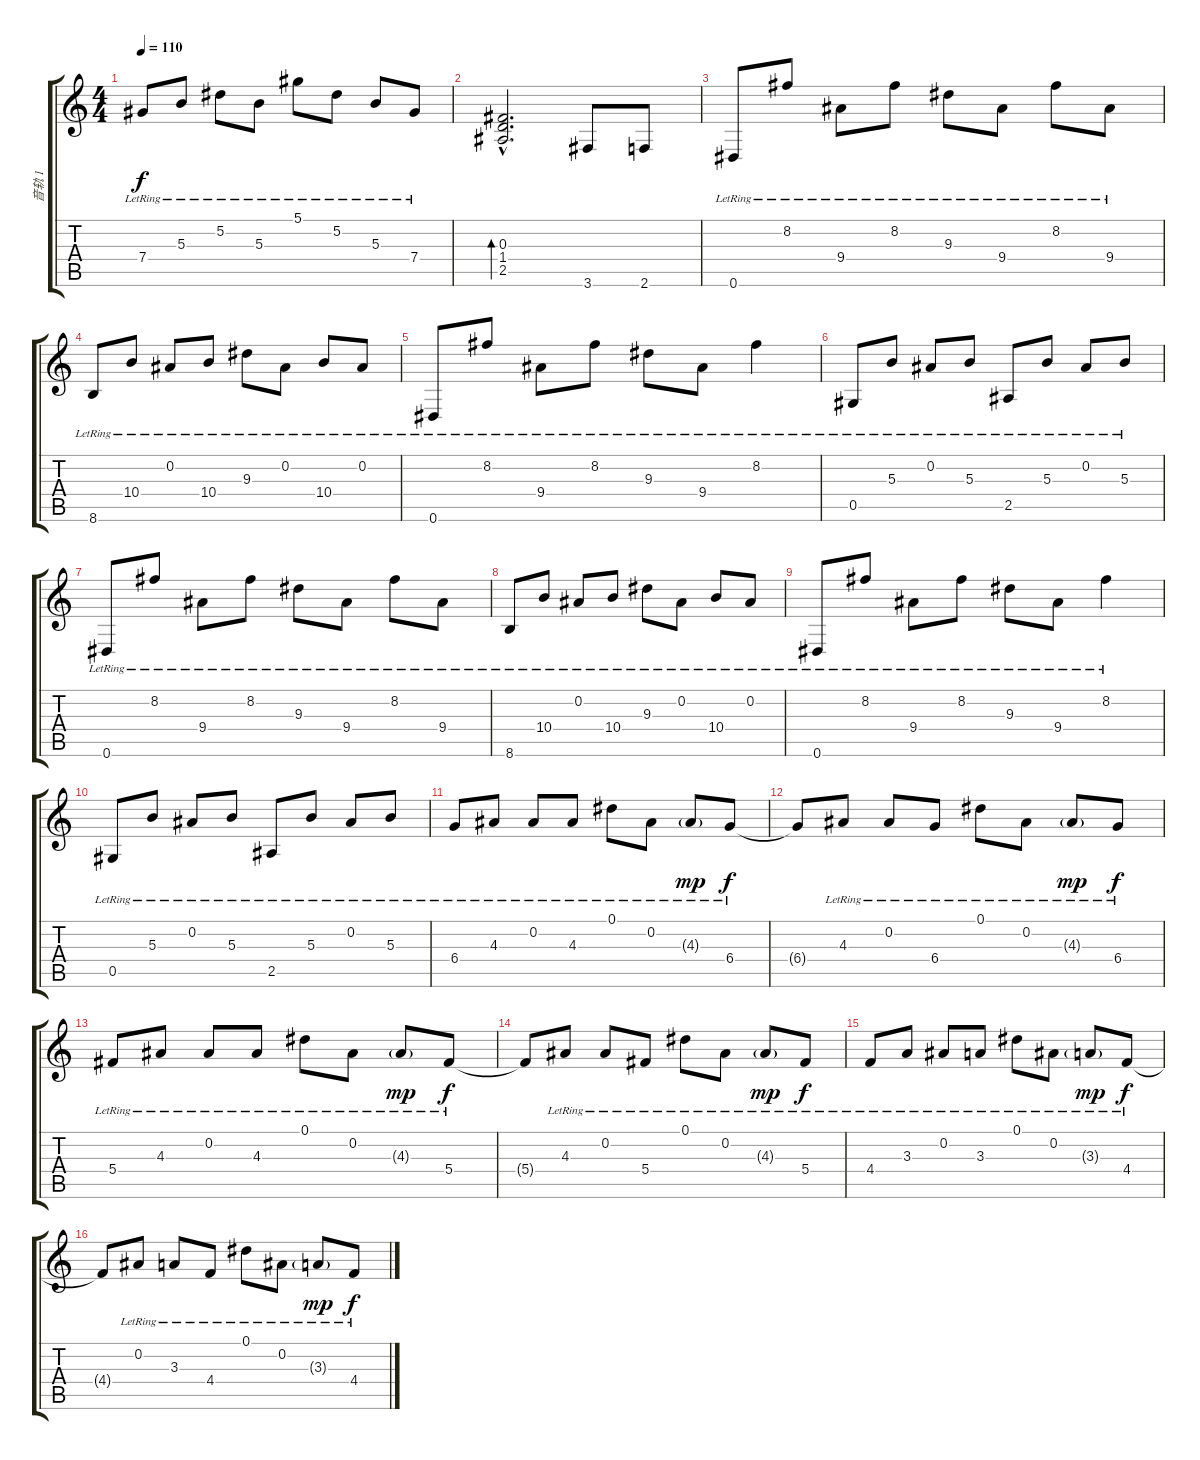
\track ("音轨 1" "音轨 1") {instrument acousticguitarsteel}
\staff {score tabs}
\tuning (Eb4 Bb3 Gb3 Db3 Ab2 Eb2) {hide}
\ts (4 4)
\tempo 110
\clef g2
\ks c
7.4{lr}.8{dy f} 5.3{lr}.8 5.2{lr}.8 5.3{lr}.8 5.1{lr}.8 5.2{lr}.8 5.3{lr}.8 7.4{lr}.8 |
(0.3{hac} 1.4{hac} 2.5{hac}).2{d bd 480} 3.6.8 2.6.8 |
0.6{lr}.8 8.2{lr}.8 9.4{lr}.8 8.2{lr}.8 9.3{lr}.8 9.4{lr}.8 8.2{lr}.8 9.4{lr}.8 |
8.6{lr}.8 10.4{lr}.8 0.2{lr}.8 10.4{lr}.8 9.3{lr}.8 0.2{lr}.8 10.4{lr}.8 0.2{lr}.8 |
0.6{lr}.8 8.2{lr}.8 9.4{lr}.8 8.2{lr}.8 9.3{lr}.8 9.4{lr}.8 8.2{lr}.4 |
0.5{lr}.8 5.3{lr}.8 0.2{lr}.8 5.3{lr}.8 2.5{lr}.8 5.3{lr}.8 0.2{lr}.8 5.3{lr}.8 |
0.6{lr}.8 8.2{lr}.8 9.4{lr}.8 8.2{lr}.8 9.3{lr}.8 9.4{lr}.8 8.2{lr}.8 9.4{lr}.8 |
8.6{lr}.8 10.4{lr}.8 0.2{lr}.8 10.4{lr}.8 9.3{lr}.8 0.2{lr}.8 10.4{lr}.8 0.2{lr}.8 |
0.6{lr}.8 8.2{lr}.8 9.4{lr}.8 8.2{lr}.8 9.3{lr}.8 9.4{lr}.8 8.2{lr}.4 |
0.5{lr}.8 5.3{lr}.8 0.2{lr}.8 5.3{lr}.8 2.5{lr}.8 5.3{lr}.8 0.2{lr}.8 5.3{lr}.8 |
6.4{lr}.8 4.3{lr}.8 0.2{lr}.8 4.3{lr}.8 0.1{lr}.8 0.2{lr}.8 4.3{g lr}.8{dy mp} 6.4{lr}.8{dy f} |
6.4{t}.8 4.3{lr}.8 0.2{lr}.8 6.4{lr}.8 0.1{lr}.8 0.2{lr}.8 4.3{g lr}.8{dy mp} 6.4{lr}.8{dy f} |
5.4{lr}.8 4.3{lr}.8 0.2{lr}.8 4.3{lr}.8 0.1{lr}.8 0.2{lr}.8 4.3{g lr}.8{dy mp} 5.4{lr}.8{dy f} |
5.4{t}.8 4.3{lr}.8 0.2{lr}.8 5.4{lr}.8 0.1{lr}.8 0.2{lr}.8 4.3{g lr}.8{dy mp} 5.4{lr}.8{dy f} |
4.4{lr}.8 3.3{lr}.8 0.2{lr}.8 3.3{lr}.8 0.1{lr}.8 0.2{lr}.8 3.3{g lr}.8{dy mp} 4.4{lr}.8{dy f} |
4.4{t}.8 0.2{lr}.8 3.3{lr}.8 4.4{lr}.8 0.1{lr}.8 0.2{lr}.8 3.3{g lr}.8{dy mp} 4.4{lr}.8{dy f}
